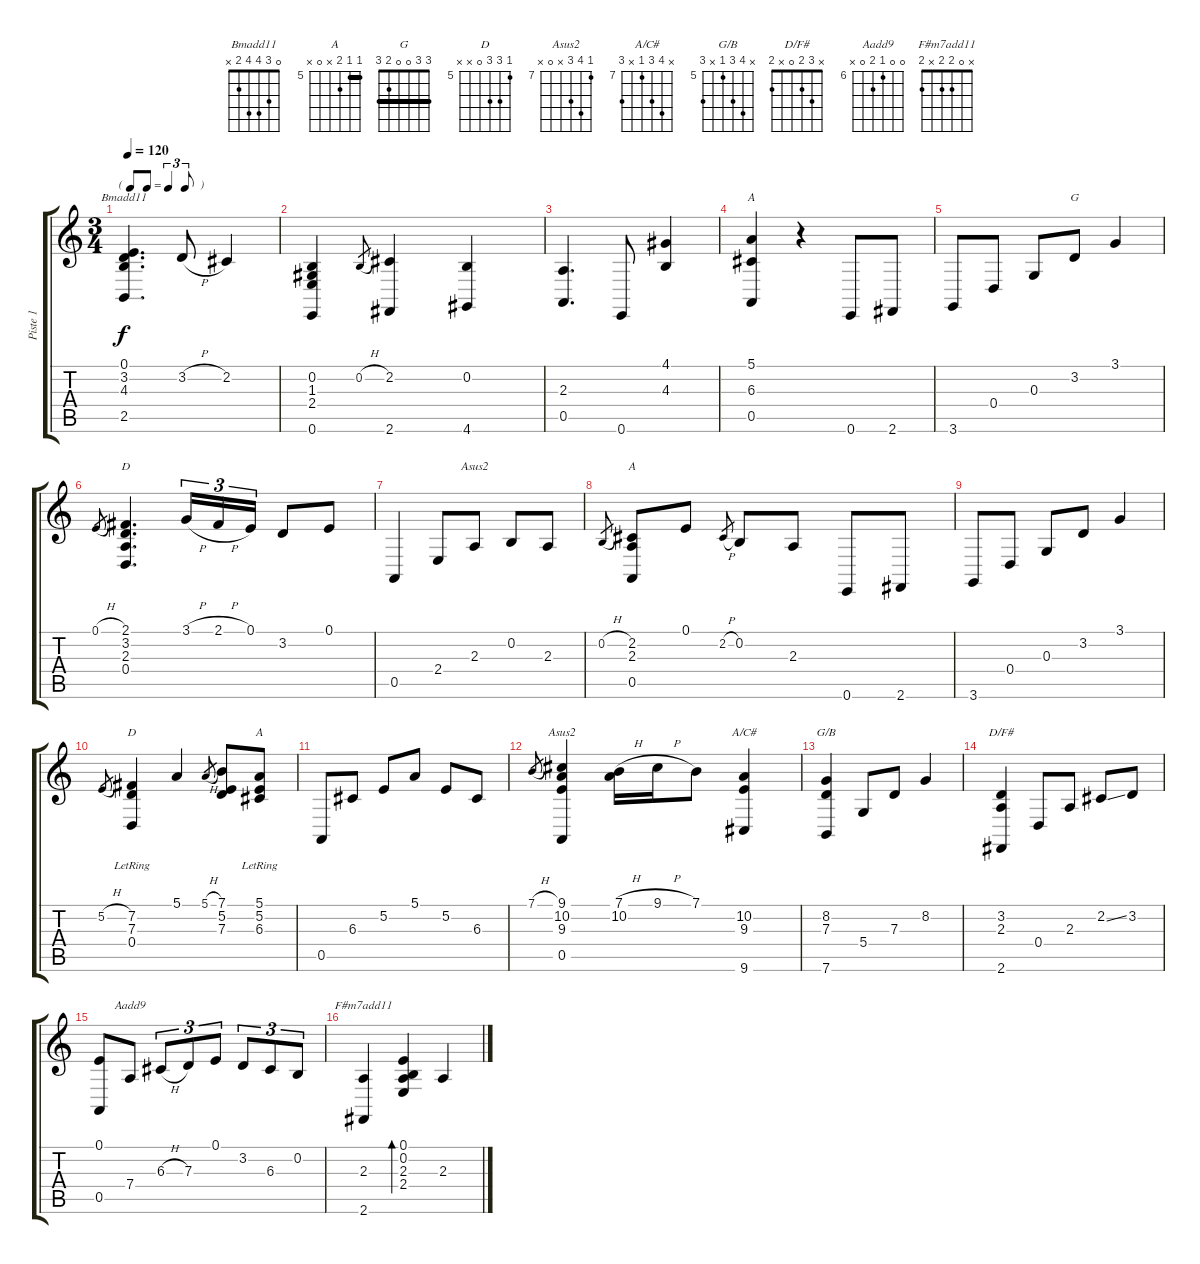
\track ("Piste 1" "Piste 1") {instrument acousticgrandpiano}
\staff {score tabs}
\tuning (E4 B3 G3 D3 A2 E2) {hide}
\chord ("Bmadd11" 0 3 4 4 2 x)
\chord ("A" 5 x 6 x 0 x) {firstfret 5}
\chord ("G" 3 3 0 0 2 3) {barre 3}
\chord ("D" 2 3 2 0 x x) {barre 2}
\chord ("Asus2" x 0 2 2 0 x)
\chord ("A" 0 2 2 x 0 x)
\chord ("D" 5 7 7 0 x x) {firstfret 5}
\chord ("A" 5 5 6 x 0 x) {firstfret 5 barre 5}
\chord ("Asus2" 7 10 9 x 0 x) {firstfret 7}
\chord ("A/C#" x 10 9 7 x 9) {firstfret 7}
\chord ("G/B" x 8 7 5 x 7) {firstfret 5}
\chord ("D/F#" x 3 2 0 x 2)
\chord ("Aadd9" 0 0 6 7 0 x) {firstfret 6}
\chord ("F#m7add11" x 0 2 2 x 2)
\ts (3 4)
\tf triplet8th
\tempo 120
\clef g2
\ks c
(0.1 3.2 4.3 2.5).4{d ch "Bmadd11" dy f} 3.2{h}.8 2.2.4 |
(0.2 1.3 2.4 0.6).4 0.2{h}.8{gr} (2.2 2.6).4 (0.2 4.6).4 |
(2.3 0.5).4{d} 0.6.8 (4.1 4.3).4 |
(5.1 6.3 0.5).4{ch "A"} r.4 0.6.8 2.6.8 |
3.6.8 0.4.8 0.3.8 3.2.8{ch "G"} 3.1.4 |
0.1{h}.8{gr} (2.1 3.2 2.3 0.4).4{d ch "D"} 3.1{h}.16{tu (3 2)} 2.1{h}.16{tu (3 2)} 0.1.16{tu (3 2)} 3.2.8 0.1.8 |
0.5.4 2.4.8 2.3.8{ch "Asus2"} 0.2.8 2.3.8 |
0.2{h}.8{gr} (2.2 2.3 0.5).8{ch "A"} 0.1.8 2.2{h}.8{gr} 0.2.8 2.3.8 0.6.8 2.6.8 |
3.6.8 0.4.8 0.3.8 3.2.8 3.1.4 |
5.2{h}.8{gr} (7.2 7.3 0.4{lr}).4{ch "D"} 5.1.4 5.1{h}.8{gr} (7.1 5.2 7.3).8 (5.1{lr} 5.2{lr} 6.3{lr}).8{ch "A"} |
0.5.8 6.3.8 5.2.8 5.1.8 5.2.8 6.3.8 |
7.1{h}.8{gr} (9.1 10.2 9.3 0.5).4{ch "Asus2"} (7.1{h} 10.2).16 9.1{h}.16 7.1.8 (10.2 9.3 9.6).4{ch "A/C#"} |
(8.2 7.3 7.6).4{ch "G/B"} 5.4.8 7.3.8 8.2.4 |
(3.2 2.3 2.6).4{ch "D/F#"} 0.4.8 2.3.8 2.2{ss}.8 3.2.8 |
(0.1 0.5).8 7.4.8{ch "Aadd9"} 6.3{h}.8{tu (3 2)} 7.3.8{tu (3 2)} 0.1.8{tu (3 2)} 3.2.8{tu (3 2)} 6.3.8{tu (3 2)} 0.2.8{tu (3 2)} |
(2.3 2.6).4{ch "F#m7add11"} (0.1 0.2 2.3 2.4).4{bd 60} 2.3.4
